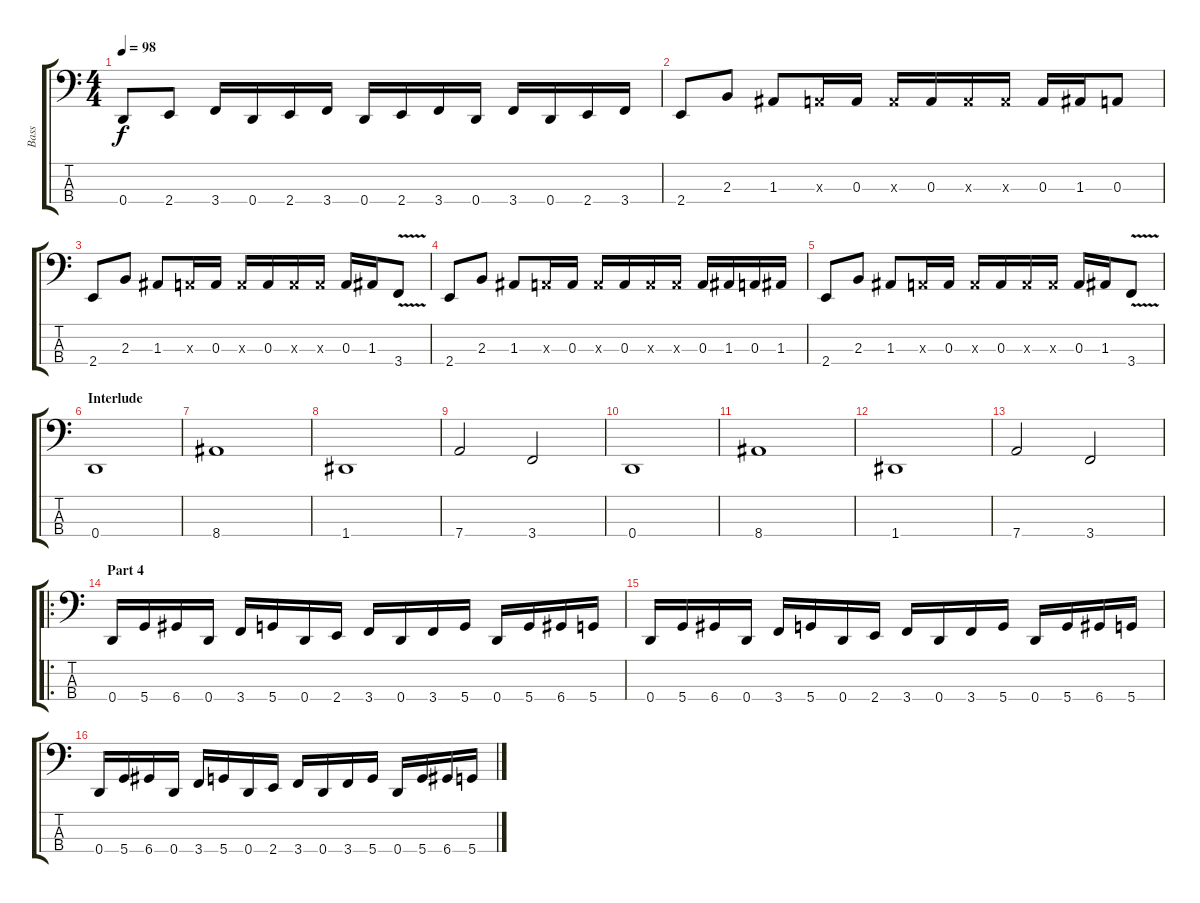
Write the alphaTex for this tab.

\track ("Bass" "Bass") {instrument slapbass2}
\staff {score tabs}
\tuning (G2 D2 A1 D1) {hide}
\ts (4 4)
\tempo 98
\clef f4
\ks c
0.4.8{dy f} 2.4.8 3.4.16 0.4.16 2.4.16 3.4.16 0.4.16 2.4.16 3.4.16 0.4.16 3.4.16 0.4.16 2.4.16 3.4.16 |
2.4.8 2.3.8 1.3.8 0.3{x}.16 0.3.16 0.3{x}.16 0.3.16 0.3{x}.16 0.3{x}.16 0.3.16 1.3.16 0.3.8 |
2.4.8 2.3.8 1.3.8 0.3{x}.16 0.3.16 0.3{x}.16 0.3.16 0.3{x}.16 0.3{x}.16 0.3.16 1.3.16 3.4{v}.8 |
2.4.8 2.3.8 1.3.8 0.3{x}.16 0.3.16 0.3{x}.16 0.3.16 0.3{x}.16 0.3{x}.16 0.3.16 1.3.16 0.3.16 1.3.16 |
2.4.8 2.3.8 1.3.8 0.3{x}.16 0.3.16 0.3{x}.16 0.3.16 0.3{x}.16 0.3{x}.16 0.3.16 1.3.16 3.4{v}.8 |
\section ("" "Interlude")
0.4.1 |
8.4.1 |
1.4.1 |
7.4.2 3.4.2 |
0.4.1 |
8.4.1 |
1.4.1 |
7.4.2 3.4.2 |
\ro
\section ("" "Part 4")
0.4.16 5.4.16 6.4.16 0.4.16 3.4.16 5.4.16 0.4.16 2.4.16 3.4.16 0.4.16 3.4.16 5.4.16 0.4.16 5.4.16 6.4.16 5.4.16 |
0.4.16 5.4.16 6.4.16 0.4.16 3.4.16 5.4.16 0.4.16 2.4.16 3.4.16 0.4.16 3.4.16 5.4.16 0.4.16 5.4.16 6.4.16 5.4.16 |
0.4.16 5.4.16 6.4.16 0.4.16 3.4.16 5.4.16 0.4.16 2.4.16 3.4.16 0.4.16 3.4.16 5.4.16 0.4.16 5.4.16 6.4.16 5.4.16
